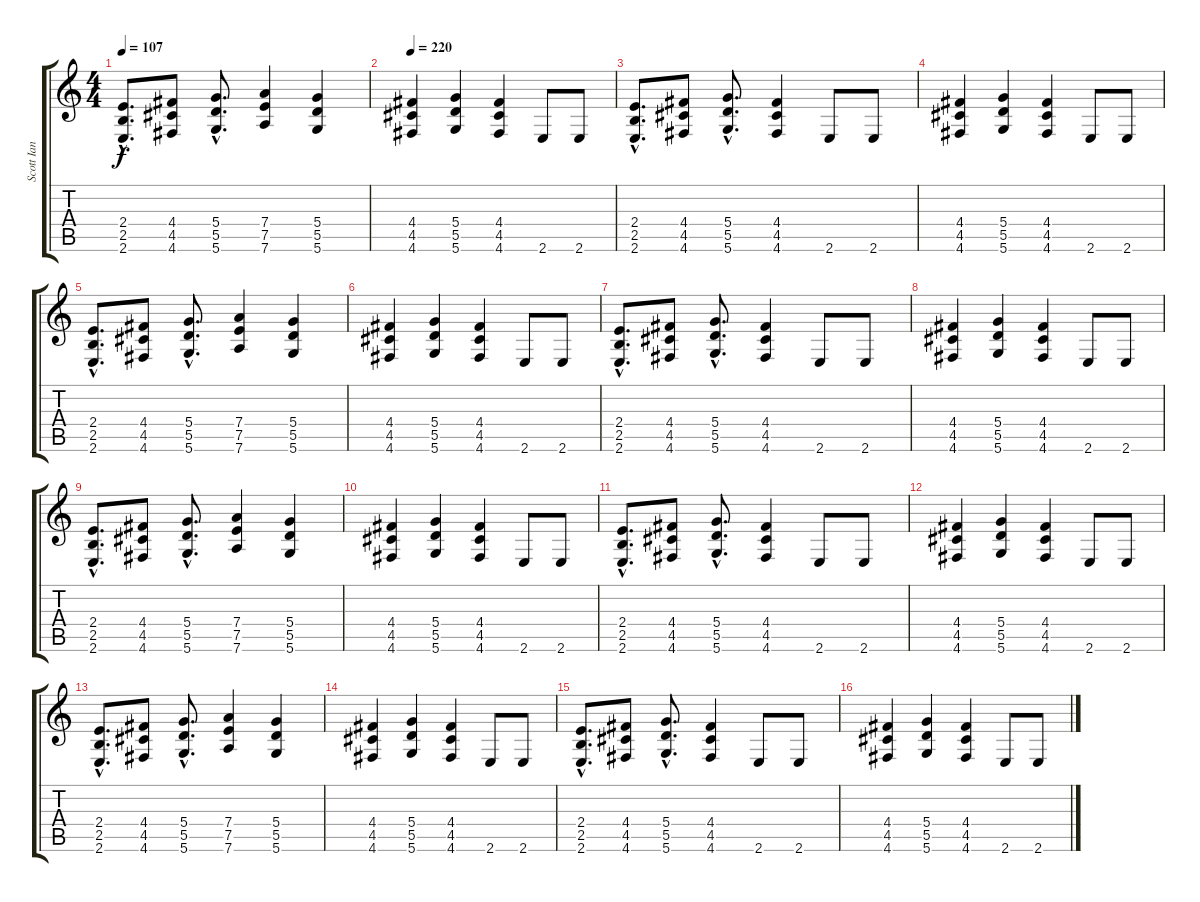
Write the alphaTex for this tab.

\track ("Scott Ian" "Scott Ian") {instrument distortionguitar}
\staff {score tabs}
\tuning (E4 B3 G3 D3 A2 D2) {hide}
\ts (4 4)
\tempo 107
\clef g2
\ks c
(2.4{hac} 2.5{hac} 2.6{hac}).8{d dy f} (4.4 4.5 4.6).8 (5.4{hac} 5.5{hac} 5.6{hac}).8{d} (7.4 7.5 7.6).4 (5.4 5.5 5.6).4 |
\tempo 220
(4.4 4.5 4.6).4 (5.4 5.5 5.6).4 (4.4 4.5 4.6).4 2.6.8 2.6.8 |
(2.4{hac} 2.5{hac} 2.6{hac}).8{d} (4.4 4.5 4.6).8 (5.4{hac} 5.5{hac} 5.6{hac}).8{d} (4.4 4.5 4.6).4 2.6.8 2.6.8 |
(4.4 4.5 4.6).4 (5.4 5.5 5.6).4 (4.4 4.5 4.6).4 2.6.8 2.6.8 |
(2.4{hac} 2.5{hac} 2.6{hac}).8{d} (4.4 4.5 4.6).8 (5.4{hac} 5.5{hac} 5.6{hac}).8{d} (7.4 7.5 7.6).4 (5.4 5.5 5.6).4 |
(4.4 4.5 4.6).4 (5.4 5.5 5.6).4 (4.4 4.5 4.6).4 2.6.8 2.6.8 |
(2.4{hac} 2.5{hac} 2.6{hac}).8{d} (4.4 4.5 4.6).8 (5.4{hac} 5.5{hac} 5.6{hac}).8{d} (4.4 4.5 4.6).4 2.6.8 2.6.8 |
(4.4 4.5 4.6).4 (5.4 5.5 5.6).4 (4.4 4.5 4.6).4 2.6.8 2.6.8 |
(2.4{hac} 2.5{hac} 2.6{hac}).8{d} (4.4 4.5 4.6).8 (5.4{hac} 5.5{hac} 5.6{hac}).8{d} (7.4 7.5 7.6).4 (5.4 5.5 5.6).4 |
(4.4 4.5 4.6).4 (5.4 5.5 5.6).4 (4.4 4.5 4.6).4 2.6.8 2.6.8 |
(2.4{hac} 2.5{hac} 2.6{hac}).8{d} (4.4 4.5 4.6).8 (5.4{hac} 5.5{hac} 5.6{hac}).8{d} (4.4 4.5 4.6).4 2.6.8 2.6.8 |
(4.4 4.5 4.6).4 (5.4 5.5 5.6).4 (4.4 4.5 4.6).4 2.6.8 2.6.8 |
(2.4{hac} 2.5{hac} 2.6{hac}).8{d} (4.4 4.5 4.6).8 (5.4{hac} 5.5{hac} 5.6{hac}).8{d} (7.4 7.5 7.6).4 (5.4 5.5 5.6).4 |
(4.4 4.5 4.6).4 (5.4 5.5 5.6).4 (4.4 4.5 4.6).4 2.6.8 2.6.8 |
(2.4{hac} 2.5{hac} 2.6{hac}).8{d} (4.4 4.5 4.6).8 (5.4{hac} 5.5{hac} 5.6{hac}).8{d} (4.4 4.5 4.6).4 2.6.8 2.6.8 |
(4.4 4.5 4.6).4 (5.4 5.5 5.6).4 (4.4 4.5 4.6).4 2.6.8 2.6.8
